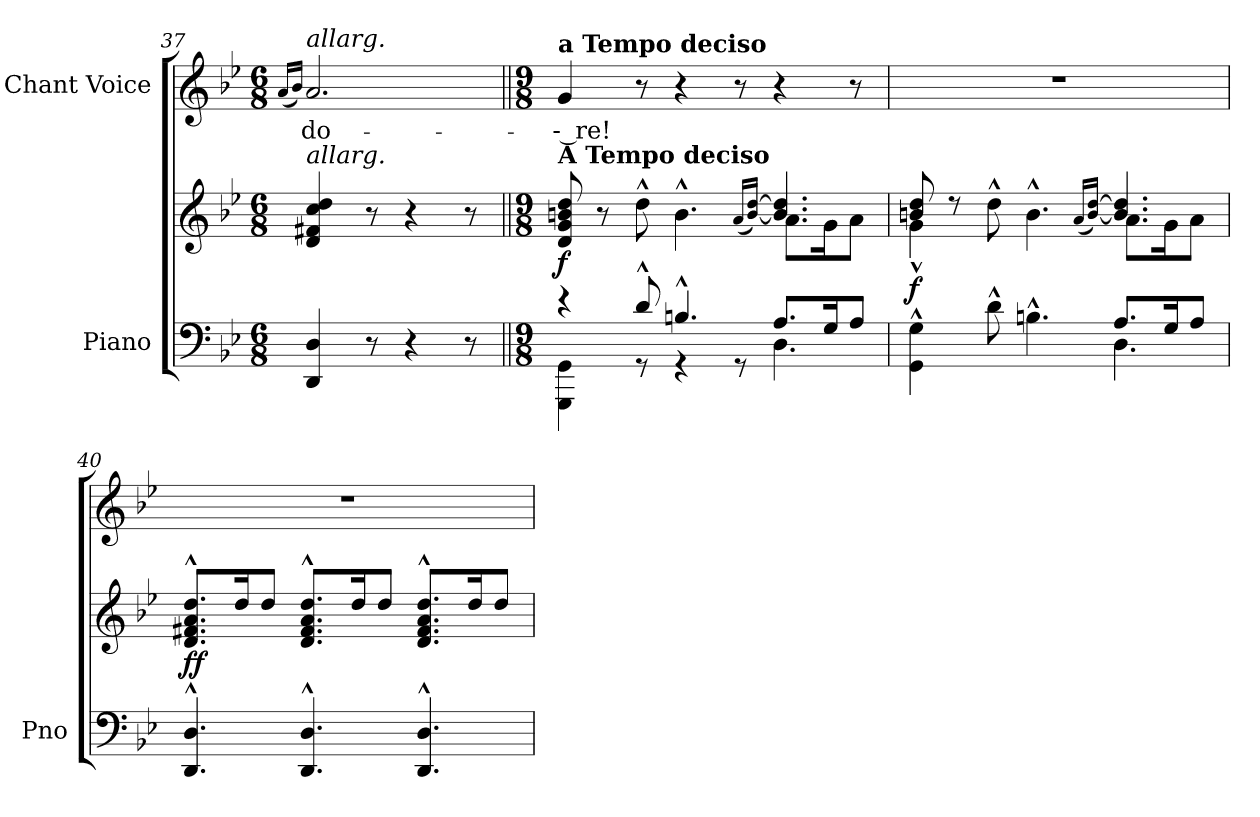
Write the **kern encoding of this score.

**kern	**kern	**dynam	**kern	**text
*part2	*part2	*part2	*part1	*part1
*staff3	*staff2	*staff2/3	*staff1	*staff1
*I"Piano	*	*	*I"Chant Voice	*
*I'Pno	*	*	*	*
*clefF4	*clefG2	*	*clefG2	*
*k[b-e-]	*k[b-e-]	*	*k[b-e-]	*
*M6/8	*M6/8	*	*M6/8	*
=37	=37	=37	=37	=37
.	.	.	(16qa/LL	.
.	.	.	16qb-/JJ)	.
!	!	!	!LO:TX:i:t=allarg.	!
!	!LO:TX:i:t=allarg.	!	!	!
4DD/ 4D/	4d/ 4f#X/ 4cc/ 4dd/	.	2.a/	-do-
8r	8r	.	.	.
4r	4r	.	.	.
8r	8r	.	.	.
=38||	=38||	=38||	=38||	=38||
*M9/8	*M9/8	*	*M9/8	*
*	*	*	*MM120	*
*^	*^	*	*	*
!	!	!	!	!	!LO:TX:a:B:t=a Tempo deciso	!
!	!	!LO:TX:a:B:t=A Tempo deciso	!	!	!	!
!	!	!	!	!LO:DY:b	!	!
4r	4GGG\ 4GG\	8d/ 8g/ 8bn/ 8dd/	2.ryy	f	4g/	-- re!
.	.	8r	.	.	.	.
8d^^/	8r	8dd^^\	.	.	8r	.
4.Bn^^/	4r	4.b^^\	.	.	4r	.
.	8r	.	.	.	8r	.
.	.	(16qa/LL	.	.	.	.
.	.	[<16qb/ [16qdd/JJ)	.	.	.	.
8.A/L	4.D\	4.b/] 4.dd/]	8.a\L	.	4r	.
16G/K	.	.	16g\K	.	.	.
8A/J	.	.	8a\J	.	8r	.
=39	=39	=39	=39	=39	=39	=39
!	!	!	!	!LO:DY:b	!	!
4GG\^^ 4G\^^	2.ryy	8bn/ 8dd/	4g^^\	f	8%9r	.
.	.	8r	.	.	.	.
8d^^\	.	8dd^^\	2ryy	.	.	.
4.Bn^^\	.	4.b^^\	.	.	.	.
.	.	(16qa/LL	.	.	.	.
.	.	[<16qb/ [16qdd/JJ)	.	.	.	.
8.A/L	4.D\	4.b/] 4.dd/]	8.a\L	.	.	.
16G/K	.	.	16g\K	.	.	.
8A/J	.	.	8a\J	.	.	.
*v	*v	*	*	*	*	*
=40	=40	=40	=40	=40	=40
!	!	!	!LO:DY:b	!	!
*	*v	*v	*	*	*
4.DD/^^ 4.D/^^	8.d/^^ 8.f#X/^^ 8.a/^^ 8.dd/^^L	ff	8%9r	.
.	16dd/K	.	.	.
.	8dd/J	.	.	.
4.DD/^^ 4.D/^^	8.d/^^ 8.f#/^^ 8.a/^^ 8.dd/^^L	.	.	.
.	16dd/K	.	.	.
.	8dd/J	.	.	.
4.DD/^^ 4.D/^^	8.d/^^ 8.f#/^^ 8.a/^^ 8.dd/^^L	.	.	.
.	16dd/K	.	.	.
.	8dd/J	.	.	.
=	=	=	=	=
*-	*-	*-	*-	*-
